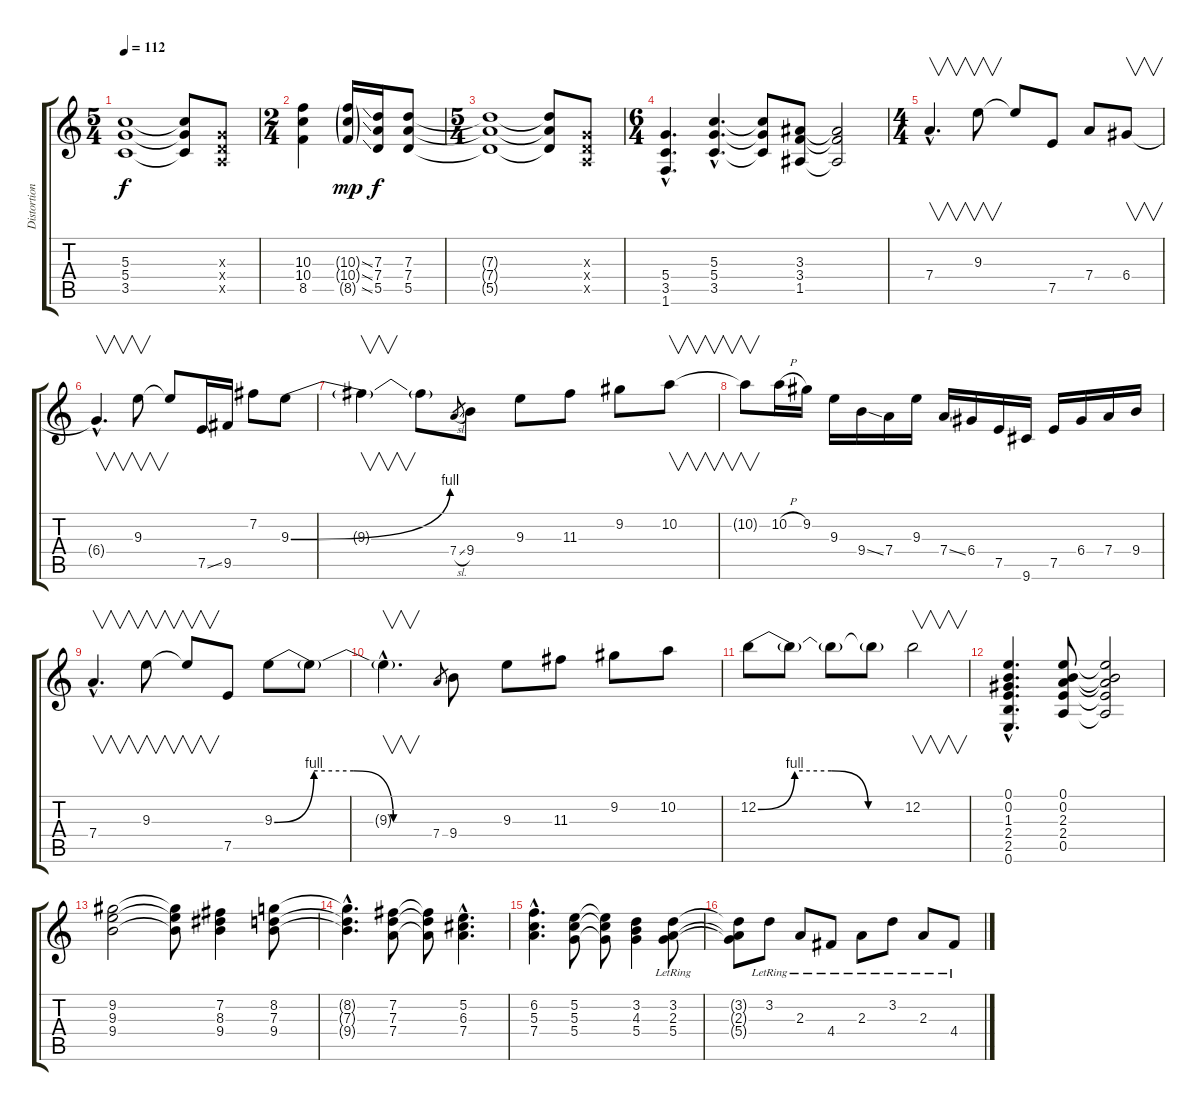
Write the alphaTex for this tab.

\track ("Distortion Guitar" "Distortion") {instrument distortionguitar}
\staff {score tabs}
\tuning (E4 B3 G3 D3 A2 E2) {hide}
\ts (5 4)
\tempo 112
\clef g2
\ks c
(5.3{t} 5.4{t} 3.5{t}).1{dy f} (5.3{t} 5.4{t} 3.5{t}).8 (0.3{x} 0.4{x} 0.5{x}).8 |
\ts (2 4)
(10.3 10.4 8.5).4 (10.3{ss g} 10.4{ss g} 8.5{ss g}).16{dy mp} (7.3 7.4 5.5).16{dy f} (7.3 7.4 5.5).8 |
\ts (5 4)
(7.3{t} 7.4{t} 5.5{t}).1 (7.3{t} 7.4{t} 5.5{t}).8 (0.3{x} 0.4{x} 0.5{x}).8 |
\ts (6 4)
(5.4{hac} 3.5{hac} 1.6{hac}).4{d} (5.3{hac} 5.4{hac} 3.5{hac}).4{d} (5.3{t} 5.4{t} 3.5{t}).8 (3.3 3.4 1.5).8 (3.3{t} 3.4{t} 1.5{t}).2 |
\ts (4 4)
7.4{hac}.4{v d} 9.3.8{v} 9.3{t}.8 7.5.8 7.4.8 6.4.8{v} |
6.4{hac t}.4{v d} 9.3.8{v} 9.3{t}.8 7.5{ss}.16 9.5.16 7.2.8 9.3{be (bend 0 0 60 4)}.8 |
9.3{t}.4{v} 9.3{t}.8 7.4{sl}.8{gr} 9.4.8 9.3.8 11.3.8 9.2.8 10.2.8{v} |
10.2{t}.8{v} 10.2{h}.16 9.2.16 9.3.16 9.4{ss}.16 7.4.16 9.3.16 7.4{ss}.16 6.4.16 7.5.16 9.6.16 7.5.16 6.4.16 7.4.16 9.4.16 |
7.4{hac}.4{v d} 9.3.8{v} 9.3{t}.8{v} 7.5.8 9.3{be (custom 0 0 15 4 30 4 45 0 60 0)}.8 9.3{t}.8 |
9.3{hac t}.4{v d} 7.4.8{gr} 9.4.8 9.3.8 11.3.8 9.2.8 10.2.8 |
12.2{be (custom 0 0 15 4 30 4 45 0 60 0)}.8 12.2{t}.8 12.2{t}.8 12.2{t}.8 12.2.2{v} |
(0.1{hac} 0.2{hac} 1.3{hac} 2.4{hac} 2.5{hac} 0.6{hac}).4{d} (0.1 0.2 2.3 2.4 0.5).8 (0.1{t} 0.2{t} 2.3{t} 2.4{t} 0.5{t}).2 |
(9.2 9.3 9.4).2 (9.2{t} 9.3{t} 9.4{t}).8 (7.2 8.3 9.4).4 (8.2 7.3 9.4).8 |
(8.2{hac t} 7.3{hac t} 9.4{hac t}).4{d} (7.2 7.3 7.4).8 (7.2{t} 7.3{t} 7.4{t}).8 (5.2{hac} 6.3{hac} 7.4{hac}).4{d} |
(6.2{hac} 5.3{hac} 7.4{hac}).4{d} (5.2 5.3 5.4).8 (5.2{t} 5.3{t} 5.4{t}).8 (3.2 4.3 5.4).4 (3.2{lr} 2.3{lr} 5.4{lr}).8 |
(3.2{t} 2.3{t} 5.4{t}).8 3.2{lr}.8 2.3{lr}.8 4.4{lr}.8 2.3{lr}.8 3.2{lr}.8 2.3{lr}.8 4.4{lr}.8
